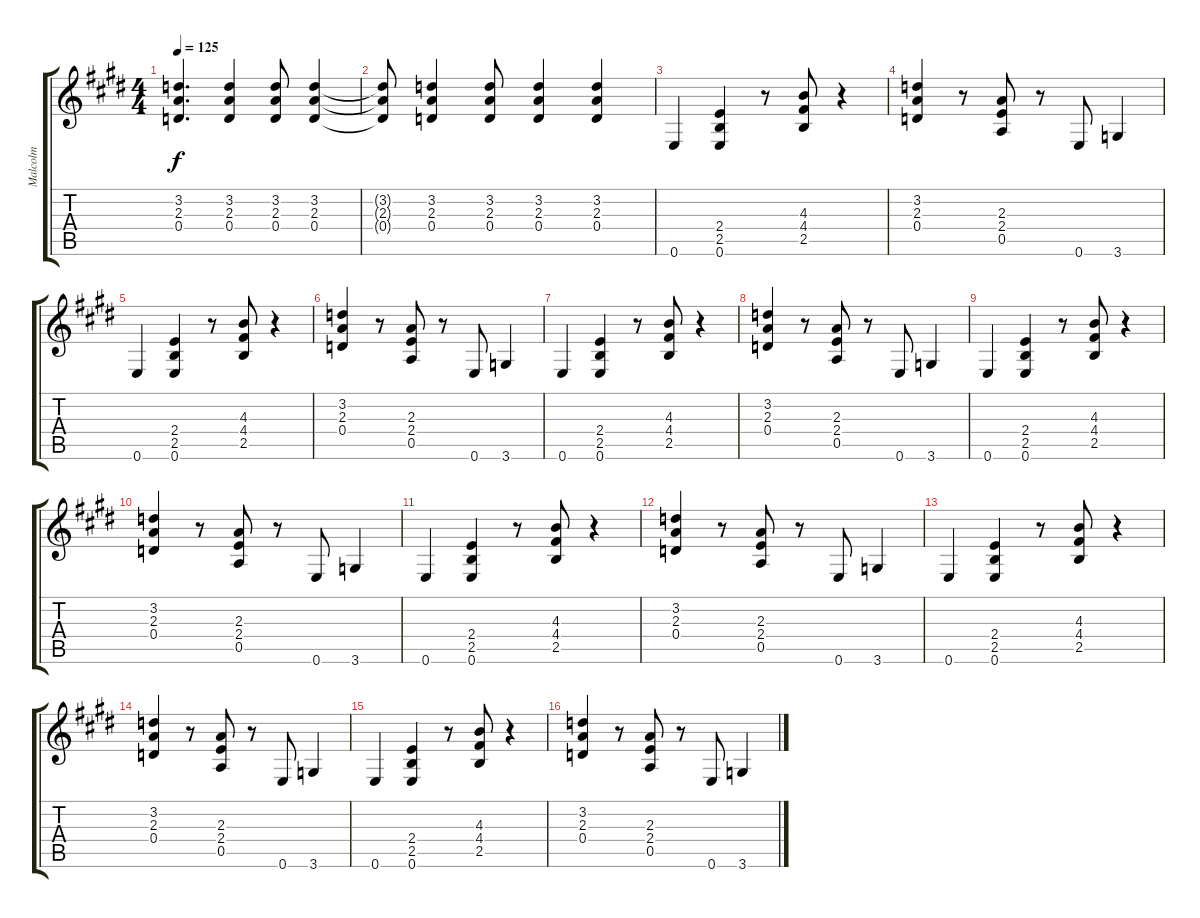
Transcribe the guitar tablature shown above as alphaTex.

\track ("Malcolm" "Malcolm") {instrument overdrivenguitar}
\staff {score tabs}
\tuning (E4 B3 G3 D3 A2 E2) {hide}
\ts (4 4)
\tempo 125
\clef g2
\ks e
(3.2 2.3 0.4).4{d dy f} (3.2 2.3 0.4).4 (3.2 2.3 0.4).8 (3.2 2.3 0.4).4 |
(3.2{t} 2.3{t} 0.4{t}).8 (3.2 2.3 0.4).4 (3.2 2.3 0.4).8 (3.2 2.3 0.4).4 (3.2 2.3 0.4).4 |
0.6.4 (2.4 2.5 0.6).4 r.8 (4.3 4.4 2.5).8 r.4 |
(3.2 2.3 0.4).4 r.8 (2.3 2.4 0.5).8 r.8 0.6.8 3.6.4 |
0.6.4 (2.4 2.5 0.6).4 r.8 (4.3 4.4 2.5).8 r.4 |
(3.2 2.3 0.4).4 r.8 (2.3 2.4 0.5).8 r.8 0.6.8 3.6.4 |
0.6.4 (2.4 2.5 0.6).4 r.8 (4.3 4.4 2.5).8 r.4 |
(3.2 2.3 0.4).4 r.8 (2.3 2.4 0.5).8 r.8 0.6.8 3.6.4 |
0.6.4 (2.4 2.5 0.6).4 r.8 (4.3 4.4 2.5).8 r.4 |
(3.2 2.3 0.4).4 r.8 (2.3 2.4 0.5).8 r.8 0.6.8 3.6.4 |
0.6.4 (2.4 2.5 0.6).4 r.8 (4.3 4.4 2.5).8 r.4 |
(3.2 2.3 0.4).4 r.8 (2.3 2.4 0.5).8 r.8 0.6.8 3.6.4 |
0.6.4 (2.4 2.5 0.6).4 r.8 (4.3 4.4 2.5).8 r.4 |
(3.2 2.3 0.4).4 r.8 (2.3 2.4 0.5).8 r.8 0.6.8 3.6.4 |
0.6.4 (2.4 2.5 0.6).4 r.8 (4.3 4.4 2.5).8 r.4 |
(3.2 2.3 0.4).4 r.8 (2.3 2.4 0.5).8 r.8 0.6.8 3.6.4
